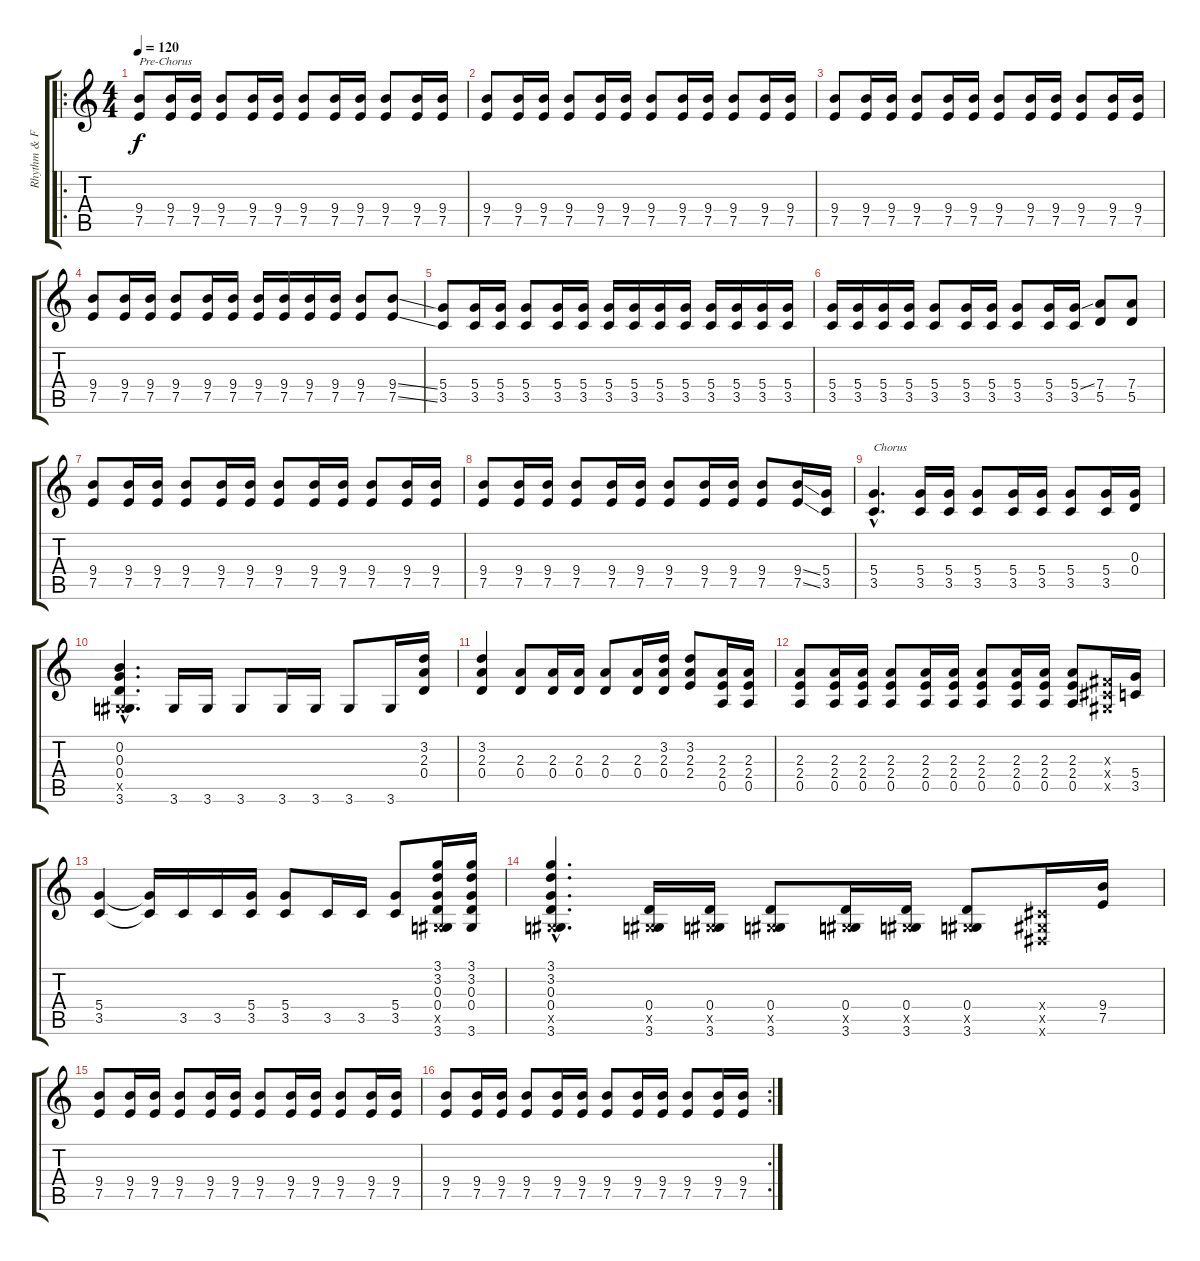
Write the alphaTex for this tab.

\track ("Rhythm & Fills (Dist.)" "Rhythm & F") {instrument distortionguitar}
\staff {score tabs}
\tuning (E4 B3 G3 D3 A2 E2) {hide}
\ro
\ts (4 4)
\tempo 120
\clef g2
\ks c
(9.4 7.5).8{txt "Pre-Chorus" dy f} (9.4 7.5).16 (9.4 7.5).16 (9.4 7.5).8 (9.4 7.5).16 (9.4 7.5).16 (9.4 7.5).8 (9.4 7.5).16 (9.4 7.5).16 (9.4 7.5).8 (9.4 7.5).16 (9.4 7.5).16 |
(9.4 7.5).8 (9.4 7.5).16 (9.4 7.5).16 (9.4 7.5).8 (9.4 7.5).16 (9.4 7.5).16 (9.4 7.5).8 (9.4 7.5).16 (9.4 7.5).16 (9.4 7.5).8 (9.4 7.5).16 (9.4 7.5).16 |
(9.4 7.5).8 (9.4 7.5).16 (9.4 7.5).16 (9.4 7.5).8 (9.4 7.5).16 (9.4 7.5).16 (9.4 7.5).8 (9.4 7.5).16 (9.4 7.5).16 (9.4 7.5).8 (9.4 7.5).16 (9.4 7.5).16 |
(9.4 7.5).8 (9.4 7.5).16 (9.4 7.5).16 (9.4 7.5).8 (9.4 7.5).16 (9.4 7.5).16 (9.4 7.5).16 (9.4 7.5).16 (9.4 7.5).16 (9.4 7.5).16 (9.4 7.5).8 (9.4{ss} 7.5{ss}).8 |
(5.4 3.5).8 (5.4 3.5).16 (5.4 3.5).16 (5.4 3.5).8 (5.4 3.5).16 (5.4 3.5).16 (5.4 3.5).16 (5.4 3.5).16 (5.4 3.5).16 (5.4 3.5).16 (5.4 3.5).16 (5.4 3.5).16 (5.4 3.5).16 (5.4 3.5).16 |
(5.4 3.5).16 (5.4 3.5).16 (5.4 3.5).16 (5.4 3.5).16 (5.4 3.5).8 (5.4 3.5).16 (5.4 3.5).16 (5.4 3.5).8 (5.4 3.5).16 (5.4{ss} 3.5).16 (7.4 5.5).8 (7.4 5.5).8 |
(9.4 7.5).8 (9.4 7.5).16 (9.4 7.5).16 (9.4 7.5).8 (9.4 7.5).16 (9.4 7.5).16 (9.4 7.5).8 (9.4 7.5).16 (9.4 7.5).16 (9.4 7.5).8 (9.4 7.5).16 (9.4 7.5).16 |
(9.4 7.5).8 (9.4 7.5).16 (9.4 7.5).16 (9.4 7.5).8 (9.4 7.5).16 (9.4 7.5).16 (9.4 7.5).8 (9.4 7.5).16 (9.4 7.5).16 (9.4 7.5).8 (9.4{ss} 7.5{ss}).16 (5.4 3.5).16 |
(5.4{hac} 3.5{hac}).4{d txt "Chorus"} (5.4 3.5).16 (5.4 3.5).16 (5.4 3.5).8 (5.4 3.5).16 (5.4 3.5).16 (5.4 3.5).8 (5.4 3.5).16 (0.3 0.4).16 |
(0.2{hac} 0.3{hac} 0.4{hac} -1.5{hac x} 3.6{hac}).4{d} 3.6.16 3.6.16 3.6.8 3.6.16 3.6.16 3.6.8 3.6.16 (3.2 2.3 0.4).16 |
(3.2 2.3 0.4).4 (2.3 0.4).8 (2.3 0.4).16 (2.3 0.4).16 (2.3 0.4).8 (2.3 0.4).16 (3.2 2.3 0.4).16 (3.2 2.3 2.4).8 (2.3 2.4 0.5).16 (2.3 2.4 0.5).16 |
(2.3 2.4 0.5).8 (2.3 2.4 0.5).16 (2.3 2.4 0.5).16 (2.3 2.4 0.5).8 (2.3 2.4 0.5).16 (2.3 2.4 0.5).16 (2.3 2.4 0.5).8 (2.3 2.4 0.5).16 (2.3 2.4 0.5).16 (2.3 2.4 0.5).8 (-1.3{x} -1.4{x} -1.5{x}).16 (5.4 3.5).16 |
(5.4 3.5).4 (5.4{t} 3.5{t}).16 3.5.16 3.5.16 (5.4 3.5).16 (5.4 3.5).8 3.5.16 3.5.16 (5.4 3.5).8 (3.1 3.2 0.3 0.4 -1.5{x} 3.6).16 (3.1 3.2 0.3 0.4 3.6).16 |
(3.1{hac} 3.2{hac} 0.3{hac} 0.4{hac} -1.5{hac x} 3.6{hac}).4{d} (0.4 -1.5{x} 3.6).16 (0.4 -1.5{x} 3.6).16 (0.4 -1.5{x} 3.6).8 (0.4 -1.5{x} 3.6).16 (0.4 -1.5{x} 3.6).16 (0.4 -1.5{x} 3.6).8 (-1.4{x} -1.5{x} -1.6{x}).16 (9.4 7.5).16 |
(9.4 7.5).8 (9.4 7.5).16 (9.4 7.5).16 (9.4 7.5).8 (9.4 7.5).16 (9.4 7.5).16 (9.4 7.5).8 (9.4 7.5).16 (9.4 7.5).16 (9.4 7.5).8 (9.4 7.5).16 (9.4 7.5).16 |
\rc 2
(9.4 7.5).8 (9.4 7.5).16 (9.4 7.5).16 (9.4 7.5).8 (9.4 7.5).16 (9.4 7.5).16 (9.4 7.5).8 (9.4 7.5).16 (9.4 7.5).16 (9.4 7.5).8 (9.4 7.5).16 (9.4 7.5).16
